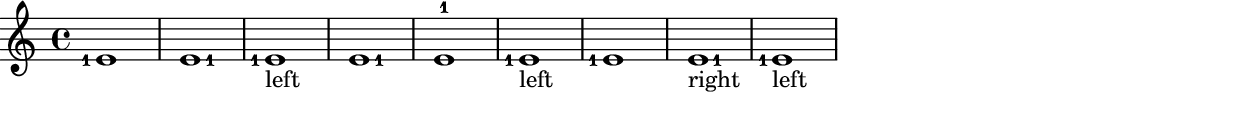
%% Generated by lilypond-book
%% Options: [exampleindent=10.16\mm,indent=0\mm,line-width=160\mm,paper-height=845.047\pt,paper-width=597.508\pt,papersize='(cons (* 597.508 pt) (* 845.047 pt))]
\include "lilypond-book-preamble.ly"


% ****************************************************************
% Start cut-&-pastable-section
% ****************************************************************

#(ly:set-option 'eps-box-padding 3.000000)



\paper {
  #(set-paper-size '(cons (* 597.508 pt) (* 845.047 pt)))
  indent = 0\mm
  line-width = 160\mm
  % offset the left padding, also add 1mm as lilypond creates cropped
  % images with a little space on the right
  line-width = #(- line-width (* mm  3.000000) (* mm 1))
}

\layout {
  
}




% ****************************************************************
% ly snippet:
% ****************************************************************
\sourcefilename "/lilypond-2.25.21/input/regression/set-once.ly"
\sourcefileline 0
\version "2.19.21"

\header {

  texidoc = "@code{\\once \\set} should change a context property value for just one timestep
and then return to the previous value."

}
\relative {
  \set fingeringOrientations = #'(left)
  <e'-1>1 |
  \once \set fingeringOrientations = #'(right)
  <e-1> |
  <e-1> -"left" |

  \once \set fingeringOrientations = #'(right)
  <e-1>
  \once \set fingeringOrientations = #'(up)
  <e-1>
  <e-1>-"left"

  \set fingeringOrientations = #'(left)
  <e-1>
  \once \set fingeringOrientations = #'(up)
  \once \set fingeringOrientations = #'(right)
  <e-1>-"right"
 
  <e-1>-"left"
}



% ****************************************************************
% end ly snippet
% ****************************************************************
